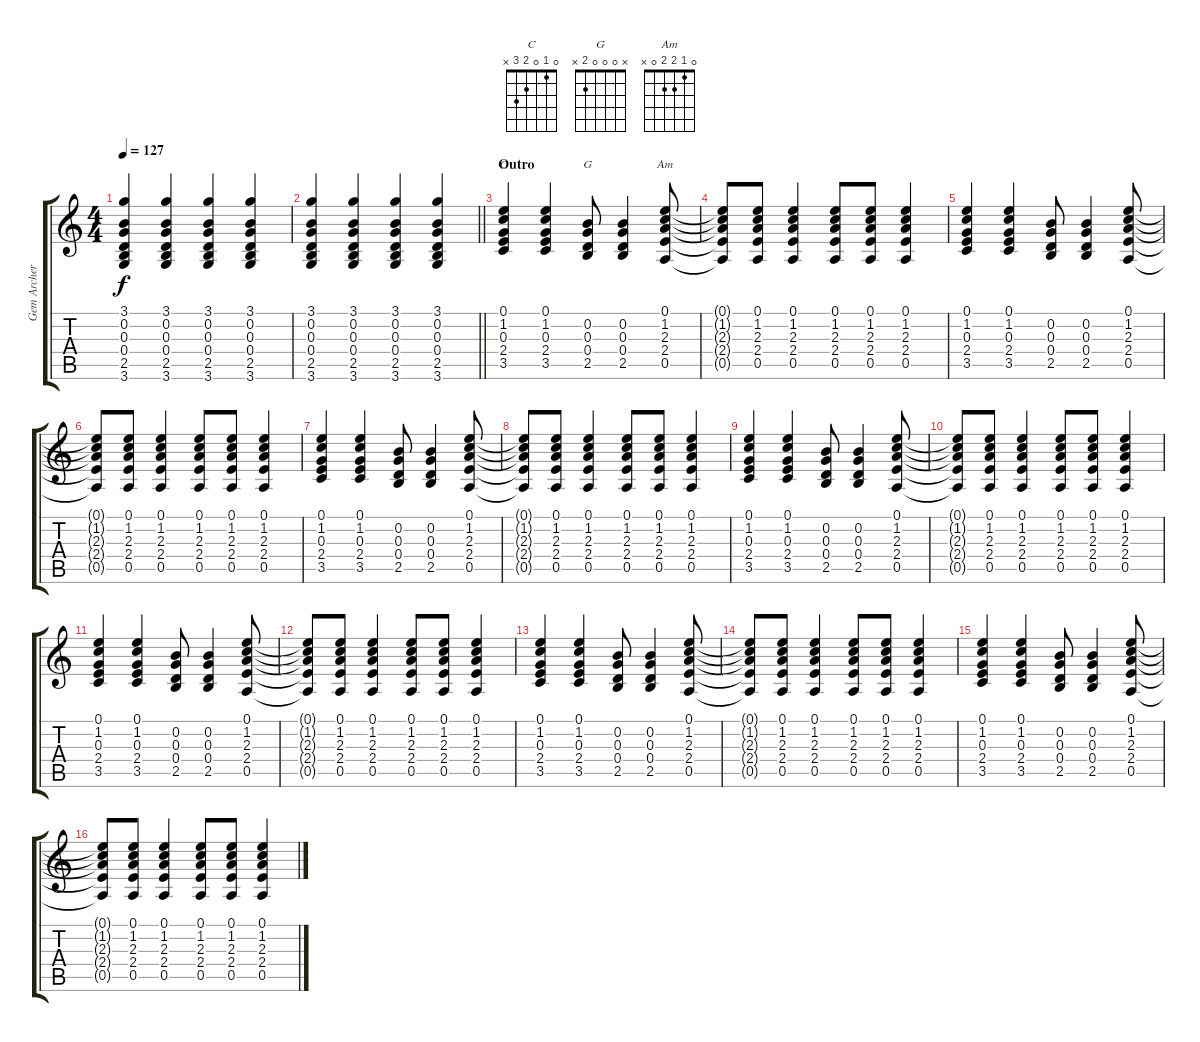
\track ("Gem Archer (Rhythm Guitar)" "Gem Archer") {instrument overdrivenguitar}
\staff {score tabs}
\tuning (E4 B3 G3 D3 A2 E2) {hide}
\chord ("C" 0 1 0 2 3 x)
\chord ("G" x 0 0 0 2 x)
\chord ("Am" 0 1 2 2 0 x)
\ts (4 4)
\tempo 127
\clef g2
\ks c
(3.1 0.2 0.3 0.4 2.5 3.6).4{dy f} (3.1 0.2 0.3 0.4 2.5 3.6).4 (3.1 0.2 0.3 0.4 2.5 3.6).4 (3.1 0.2 0.3 0.4 2.5 3.6).4 |
\barLineRight lightlight
(3.1 0.2 0.3 0.4 2.5 3.6).4 (3.1 0.2 0.3 0.4 2.5 3.6).4 (3.1 0.2 0.3 0.4 2.5 3.6).4 (3.1 0.2 0.3 0.4 2.5 3.6).4 |
\section ("" "Outro")
(0.1 1.2 0.3 2.4 3.5).4{ch "C"} (0.1 1.2 0.3 2.4 3.5).4 (0.2 0.3 0.4 2.5).8{ch "G"} (0.2 0.3 0.4 2.5).4 (0.1 1.2 2.3 2.4 0.5).8{ch "Am"} |
(0.1{t} 1.2{t} 2.3{t} 2.4{t} 0.5{t}).8 (0.1 1.2 2.3 2.4 0.5).8 (0.1 1.2 2.3 2.4 0.5).4 (0.1 1.2 2.3 2.4 0.5).8 (0.1 1.2 2.3 2.4 0.5).8 (0.1 1.2 2.3 2.4 0.5).4 |
(0.1 1.2 0.3 2.4 3.5).4 (0.1 1.2 0.3 2.4 3.5).4 (0.2 0.3 0.4 2.5).8 (0.2 0.3 0.4 2.5).4 (0.1 1.2 2.3 2.4 0.5).8 |
(0.1{t} 1.2{t} 2.3{t} 2.4{t} 0.5{t}).8 (0.1 1.2 2.3 2.4 0.5).8 (0.1 1.2 2.3 2.4 0.5).4 (0.1 1.2 2.3 2.4 0.5).8 (0.1 1.2 2.3 2.4 0.5).8 (0.1 1.2 2.3 2.4 0.5).4 |
(0.1 1.2 0.3 2.4 3.5).4 (0.1 1.2 0.3 2.4 3.5).4 (0.2 0.3 0.4 2.5).8 (0.2 0.3 0.4 2.5).4 (0.1 1.2 2.3 2.4 0.5).8 |
(0.1{t} 1.2{t} 2.3{t} 2.4{t} 0.5{t}).8 (0.1 1.2 2.3 2.4 0.5).8 (0.1 1.2 2.3 2.4 0.5).4 (0.1 1.2 2.3 2.4 0.5).8 (0.1 1.2 2.3 2.4 0.5).8 (0.1 1.2 2.3 2.4 0.5).4 |
(0.1 1.2 0.3 2.4 3.5).4 (0.1 1.2 0.3 2.4 3.5).4 (0.2 0.3 0.4 2.5).8 (0.2 0.3 0.4 2.5).4 (0.1 1.2 2.3 2.4 0.5).8 |
(0.1{t} 1.2{t} 2.3{t} 2.4{t} 0.5{t}).8 (0.1 1.2 2.3 2.4 0.5).8 (0.1 1.2 2.3 2.4 0.5).4 (0.1 1.2 2.3 2.4 0.5).8 (0.1 1.2 2.3 2.4 0.5).8 (0.1 1.2 2.3 2.4 0.5).4 |
(0.1 1.2 0.3 2.4 3.5).4 (0.1 1.2 0.3 2.4 3.5).4 (0.2 0.3 0.4 2.5).8 (0.2 0.3 0.4 2.5).4 (0.1 1.2 2.3 2.4 0.5).8 |
(0.1{t} 1.2{t} 2.3{t} 2.4{t} 0.5{t}).8 (0.1 1.2 2.3 2.4 0.5).8 (0.1 1.2 2.3 2.4 0.5).4 (0.1 1.2 2.3 2.4 0.5).8 (0.1 1.2 2.3 2.4 0.5).8 (0.1 1.2 2.3 2.4 0.5).4 |
(0.1 1.2 0.3 2.4 3.5).4 (0.1 1.2 0.3 2.4 3.5).4 (0.2 0.3 0.4 2.5).8 (0.2 0.3 0.4 2.5).4 (0.1 1.2 2.3 2.4 0.5).8 |
(0.1{t} 1.2{t} 2.3{t} 2.4{t} 0.5{t}).8 (0.1 1.2 2.3 2.4 0.5).8 (0.1 1.2 2.3 2.4 0.5).4 (0.1 1.2 2.3 2.4 0.5).8 (0.1 1.2 2.3 2.4 0.5).8 (0.1 1.2 2.3 2.4 0.5).4 |
(0.1 1.2 0.3 2.4 3.5).4 (0.1 1.2 0.3 2.4 3.5).4 (0.2 0.3 0.4 2.5).8 (0.2 0.3 0.4 2.5).4 (0.1 1.2 2.3 2.4 0.5).8 |
(0.1{t} 1.2{t} 2.3{t} 2.4{t} 0.5{t}).8 (0.1 1.2 2.3 2.4 0.5).8 (0.1 1.2 2.3 2.4 0.5).4 (0.1 1.2 2.3 2.4 0.5).8 (0.1 1.2 2.3 2.4 0.5).8 (0.1 1.2 2.3 2.4 0.5).4
